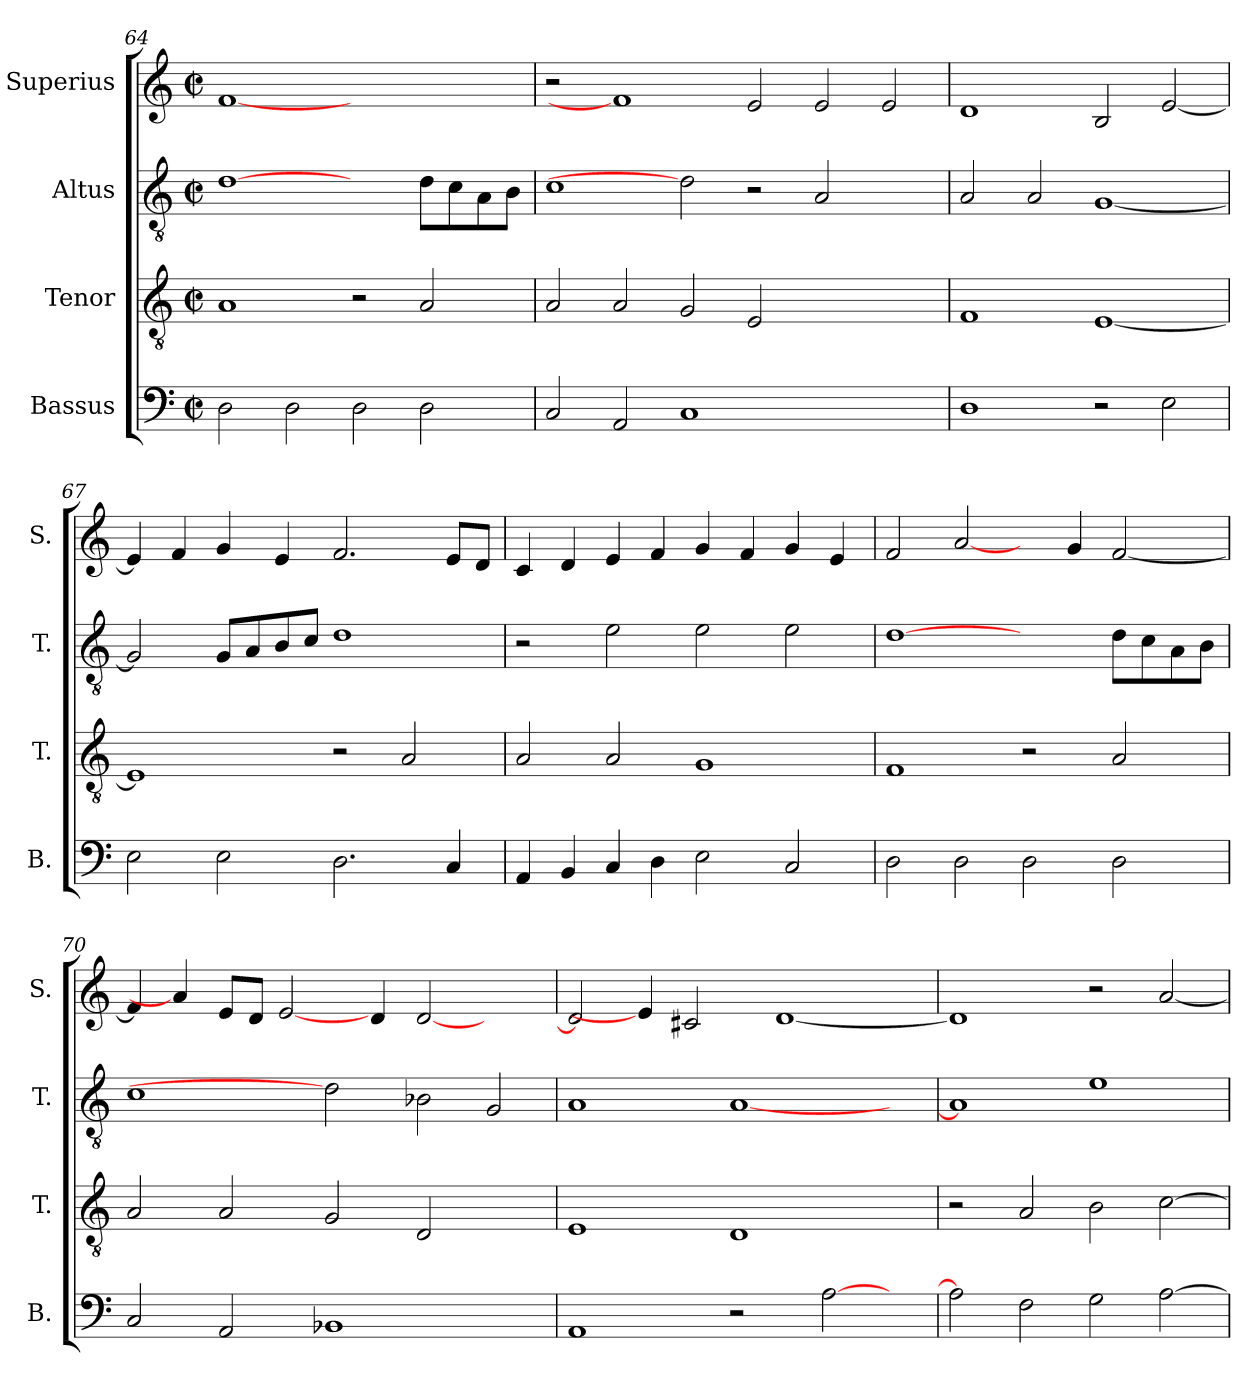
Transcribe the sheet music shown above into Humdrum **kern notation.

**kern	**kern	**kern	**kern
*part4	*part3	*part2	*part1
*staff4	*staff3	*staff2	*staff1
*I"Bassus	*I"Tenor	*I"Altus	*I"Superius
*I'B.	*I'T.	*I'T.	*I'S.
*clefF4	*clefGv2	*clefGv2	*clefG2
*	*ITrd7c12	*ITrd7c12	*
*k[]	*k[]	*k[]	*k[]
*C:	*C:	*C:	*C:
*M2/2	*M2/2	*M2/2	*M2/2
*met(c|)	*met(c|)	*met(c|)	*met(c|)
=64	=64	=64	=64
2Di\	1AAi	[1Di	[1fi
2Di\	.	.	.
2Di\	2r	2ryy	1ryy
2Di\	2AAi/	8Di\L	.
.	.	8Ci\	.
.	.	8AAi\	.
.	.	8BBi\J	.
!!LO:LB:g=z
=65	=65	=65	=65
2Ci/	2AAi/	1Ci	2r
2AAi/	2AAi/	.	1fi]
1Ci	2GGi/	2Di]	.
.	2EEi/	2r	2ei/
1ryy	1ryy	2AAi/	2ei/
.	.	2ryy	2ei/
=66	=66	=66	=66
1Di	1FFi	2AAi/	1di
.	.	2AAi/	.
2r	[<1EEi	[<1GGi	2Bi/
2Ei\	.	.	[<2ei/
=67	=67	=67	=67
2Ei\	1EEi]	2GGi/]	4ei/]
.	.	.	4fi/
2Ei\	.	8GGi/L	4gi/
.	.	8AAi/	.
.	.	8BBi/	4ei/
.	.	8Ci/J	.
2.Di\	2r	1Di	2.fi/
.	2AAi/	.	.
4Ci/	.	.	8ei/L
.	.	.	8di/J
=68	=68	=68	=68
4AAi/	2AAi/	2r	4ci/
4BBi/	.	.	4di/
4Ci/	2AAi/	2Ei\	4ei/
4Di\	.	.	4fi/
2Ei\	1GGi	2Ei\	4gi/
.	.	.	4fi/
2Ci/	.	2Ei\	4gi/
.	.	.	4ei/
!!LO:LB:g=z
=69	=69	=69	=69
2Di\	1FFi	[1Di	2fi/
2Di\	.	.	[2ai/
2Di\	2r	2ryy	4ryy
.	.	.	4gi/
2Di\	2AAi/	8Di\L	[<2fi/
.	.	8Ci\	.
.	.	8AAi\	.
.	.	8BBi\J	.
=70	=70	=70	=70
2Ci/	2AAi/	1Ci	4fi/]
.	.	.	4ai/]
2AAi/	2AAi/	.	8ei/L
.	.	.	8di/J
.	.	.	[2ei/
1BB-Xi	2GGi/	2Di]	.
.	.	.	4di/
.	2DDi/	2BB-Xi\	[<2di/
2ryy	2ryy	2GGi/	2ryy
=71	=71	=71	=71
1AAi	1EEi	1AAi	2di/]
.	.	.	4ei/]
.	.	.	2c#Xi/
2r	1DDi	[<1AAi	.
.	.	.	[<1di
[>2Ai\	.	.	.
4ryy	4ryy	4ryy	.
=72	=72	=72	=72
2Ai\]	2r	1AAi]	1di]
2Fi\	2AAi/	.	.
2Gi\	2BBi\	1Ei	2r
[>2Ai\	[>2Ci\	.	[<2ai/
=	=	=	=
*-	*-	*-	*-
